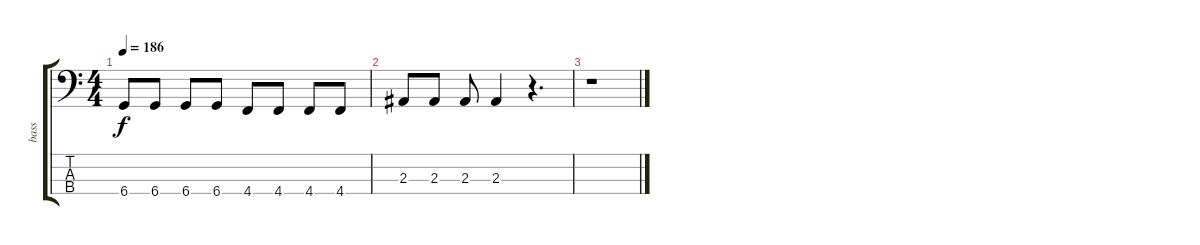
\track ("bass" "bass") {instrument electricbassfinger}
\staff {score tabs}
\tuning (Gb2 Db2 Ab1 Db1) {hide}
\ts (4 4)
\tempo 186
\clef f4
\ks c
6.4.8{dy f} 6.4.8 6.4.8 6.4.8 4.4.8 4.4.8 4.4.8 4.4.8 |
2.3.8 2.3.8 2.3.8 2.3.4 r.4{d} |
r.1
